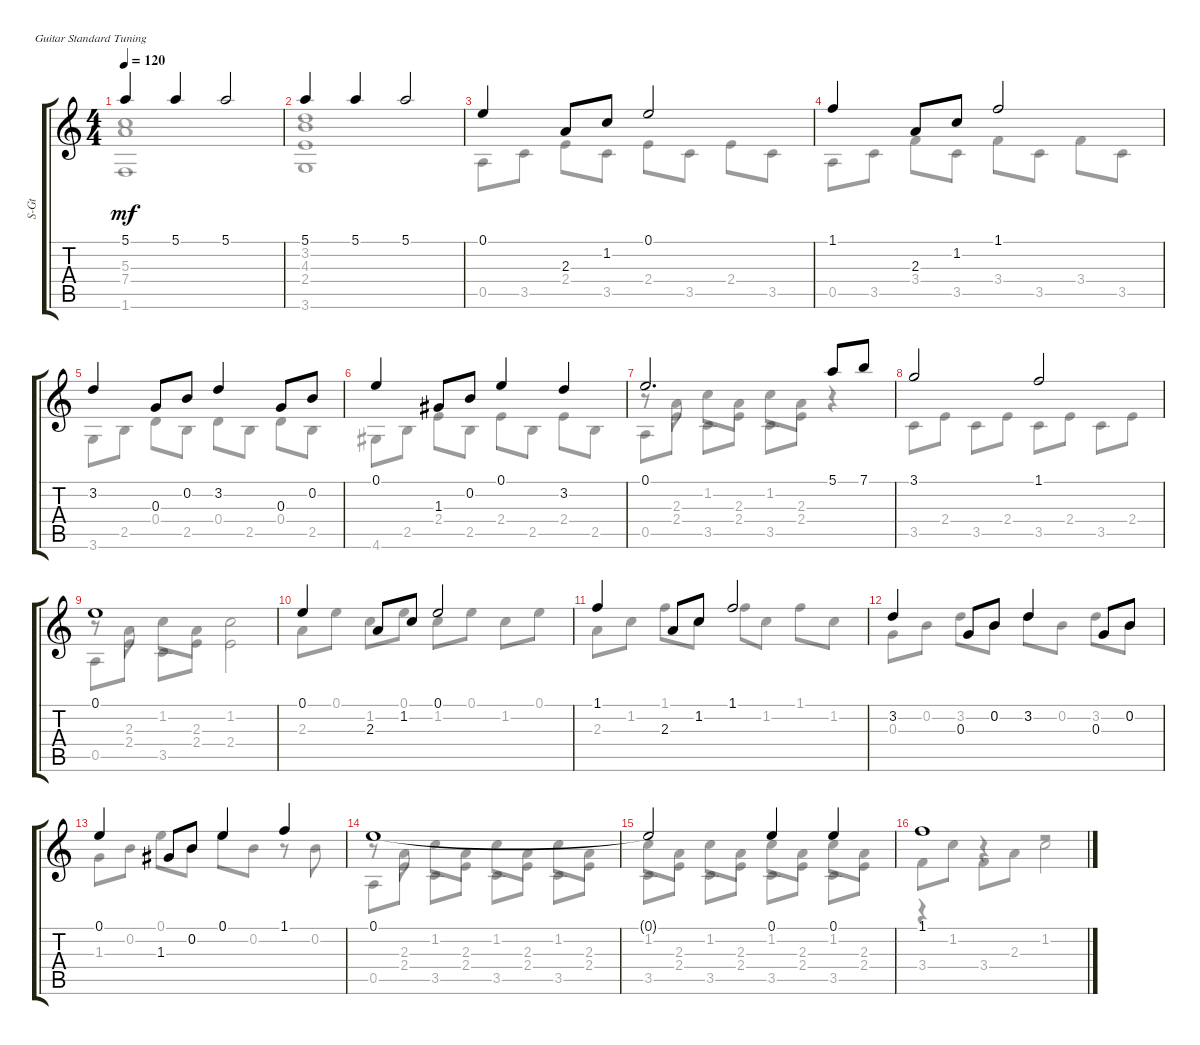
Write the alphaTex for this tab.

\defaultSystemsLayout 4
\track ("Steel Guitar" "S-Gt") {instrument acousticguitarsteel}
\staff {score tabs}
\tuning (E4 B3 G3 D3 A2 E2)
\voice
\ts (4 4)
\tempo 120
\clef g2
\ks c
5.1.4{dy mf} 5.1.4 5.1.2 |
5.1.4 5.1.4 5.1.2 |
0.1.4 2.3.8 1.2.8 0.1.2 |
1.1.4 2.3.8 1.2.8 1.1.2 |
3.2.4 0.3.8 0.2.8 3.2.4 0.3.8 0.2.8 |
0.1.4 1.3.8 0.2.8 0.1.4 3.2.4 |
0.1.2{d} 5.1.8 7.1.8 |
3.1.2 1.1.2 |
0.1.1 |
0.1.4 2.3.8 1.2.8 0.1.2 |
1.1.4 2.3.8 1.2.8 1.1.2 |
3.2.4 0.3.8 0.2.8 3.2.4 0.3.8 0.2.8 |
0.1.4 1.3.8 0.2.8 0.1.4 1.1.4 |
0.1.1 |
0.1{t}.2 0.1.4 0.1.4 |
1.1.1
\voice
\clef g2
\ottava regular
\simile none
\ks c
1.6.1{dy mf} |
(3.6 2.4).1 |
0.5.8 3.5.8 2.4.8 3.5.8 2.4.8 3.5.8 2.4.8 3.5.8 |
0.5.8 3.5.8 3.4.8 3.5.8 3.4.8 3.5.8 3.4.8 3.5.8 |
3.6.8 2.5.8 0.4.8 2.5.8 0.4.8 2.5.8 0.4.8 2.5.8 |
4.6.8 2.5.8 2.4.8 2.5.8 2.4.8 2.5.8 2.4.8 2.5.8 |
0.5.8 2.4.8 3.5.8 2.4.8 3.5.8 2.4.8 r.4 |
3.5.8 2.4.8 3.5.8 2.4.8 3.5.8 2.4.8 3.5.8 2.4.8 |
0.5.8 2.4.8 3.5.8 2.4.8 2.4.2 |
2.3.8 0.1.8 1.2.8 0.1.8 1.2.8 0.1.8 1.2.8 0.1.8 |
2.3.8 1.2.8 1.1.8 1.2.8 1.1.8 1.2.8 1.1.8 1.2.8 |
0.3.8 0.2.8 3.2.8 0.2.8 3.2.8 0.2.8 3.2.8 0.2.8 |
1.3.8 0.2.8 0.1.8 0.2.8 0.1.8 0.2.8 r.8 0.2.8 |
0.5.8 2.4.8 3.5.8 2.4.8 3.5.8 2.4.8 3.5.8 2.4.8 |
3.5.8 2.4.8 3.5.8 2.4.8 3.5.8 2.4.8 3.5.8 2.4.8 |
3.4.8 1.2.8 r.4 r.2
\voice
\clef g2
\ottava regular
\simile none
\ks c
(5.3 7.4).1{dy mf} |
(4.3 3.2).1 |
|
|
|
|
r.8 2.3.8 1.2.8 2.3.8 1.2.8 2.3.8 r.4 |
|
r.8 2.3.8 1.2.8 2.3.8 1.2.2 |
|
|
|
|
r.8 2.3.8 1.2.8 2.3.8 1.2.8 2.3.8 1.2.8 2.3.8 |
1.2.8 2.3.8 1.2.8 2.3.8 1.2.8 2.3.8 1.2.8 2.3.8 |
r.4 3.4.8 2.3.8 1.2.2
